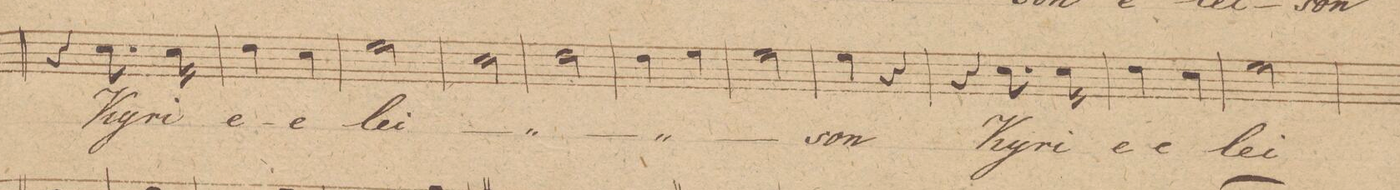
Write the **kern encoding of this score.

**kern	**text
*I"Baſso 1mo	*
*clefF4	*
*k[]	*
*M2/4	*
4r	.
8.E\	Ky-
16E\	-ri-
=46	=46
4F\	-e
4E\	e-
=47	=47
2G\	-lei-
=48	=48
2E\	.
=49	=49
2F\	.
=50	=50
4F\	.
4G\	.
=51	=51
2G\	.
=52	=52
4G\	-son
4r	.
=53	=53
4r	.
8.E\	Ky-
16E\	-ri-
=54	=54
4F\	-e
4E\	e-
=55	=55
2G\	-lei-
=56	=56
*-	*-
